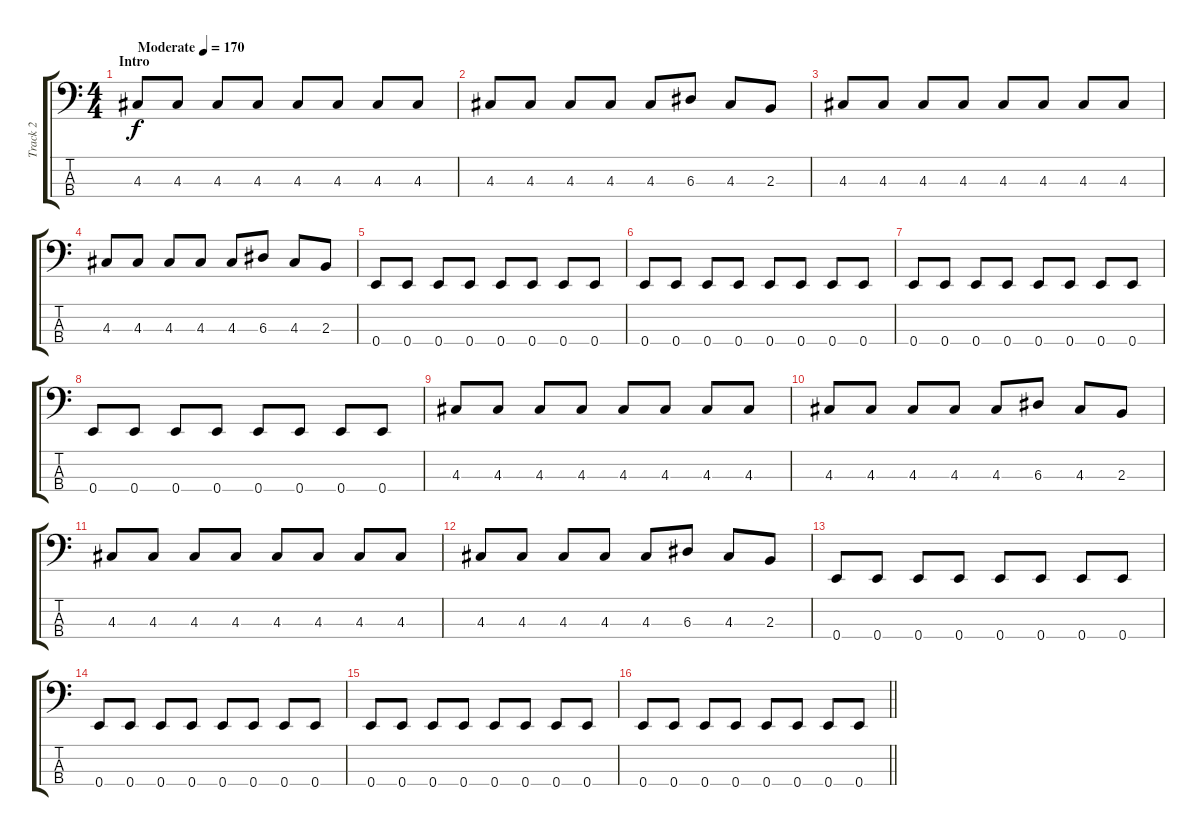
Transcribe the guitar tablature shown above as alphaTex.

\track ("Track 2" "Track 2") {instrument electricbassfinger}
\staff {score tabs}
\tuning (G2 D2 A1 E1) {hide}
\ts (4 4)
\section ("" "Intro")
\tempo (170 "Moderate")
\clef f4
\ks c
4.3.8{dy f instrument electricbassfinger} 4.3.8 4.3.8 4.3.8 4.3.8 4.3.8 4.3.8 4.3.8 |
4.3.8 4.3.8 4.3.8 4.3.8 4.3.8 6.3.8 4.3.8 2.3.8 |
4.3.8 4.3.8 4.3.8 4.3.8 4.3.8 4.3.8 4.3.8 4.3.8 |
4.3.8 4.3.8 4.3.8 4.3.8 4.3.8 6.3.8 4.3.8 2.3.8 |
0.4.8 0.4.8 0.4.8 0.4.8 0.4.8 0.4.8 0.4.8 0.4.8 |
0.4.8 0.4.8 0.4.8 0.4.8 0.4.8 0.4.8 0.4.8 0.4.8 |
0.4.8 0.4.8 0.4.8 0.4.8 0.4.8 0.4.8 0.4.8 0.4.8 |
0.4.8 0.4.8 0.4.8 0.4.8 0.4.8 0.4.8 0.4.8 0.4.8 |
4.3.8 4.3.8 4.3.8 4.3.8 4.3.8 4.3.8 4.3.8 4.3.8 |
4.3.8 4.3.8 4.3.8 4.3.8 4.3.8 6.3.8 4.3.8 2.3.8 |
4.3.8 4.3.8 4.3.8 4.3.8 4.3.8 4.3.8 4.3.8 4.3.8 |
4.3.8 4.3.8 4.3.8 4.3.8 4.3.8 6.3.8 4.3.8 2.3.8 |
0.4.8 0.4.8 0.4.8 0.4.8 0.4.8 0.4.8 0.4.8 0.4.8 |
0.4.8 0.4.8 0.4.8 0.4.8 0.4.8 0.4.8 0.4.8 0.4.8 |
0.4.8 0.4.8 0.4.8 0.4.8 0.4.8 0.4.8 0.4.8 0.4.8 |
\barLineRight lightlight
0.4.8 0.4.8 0.4.8 0.4.8 0.4.8 0.4.8 0.4.8 0.4.8
